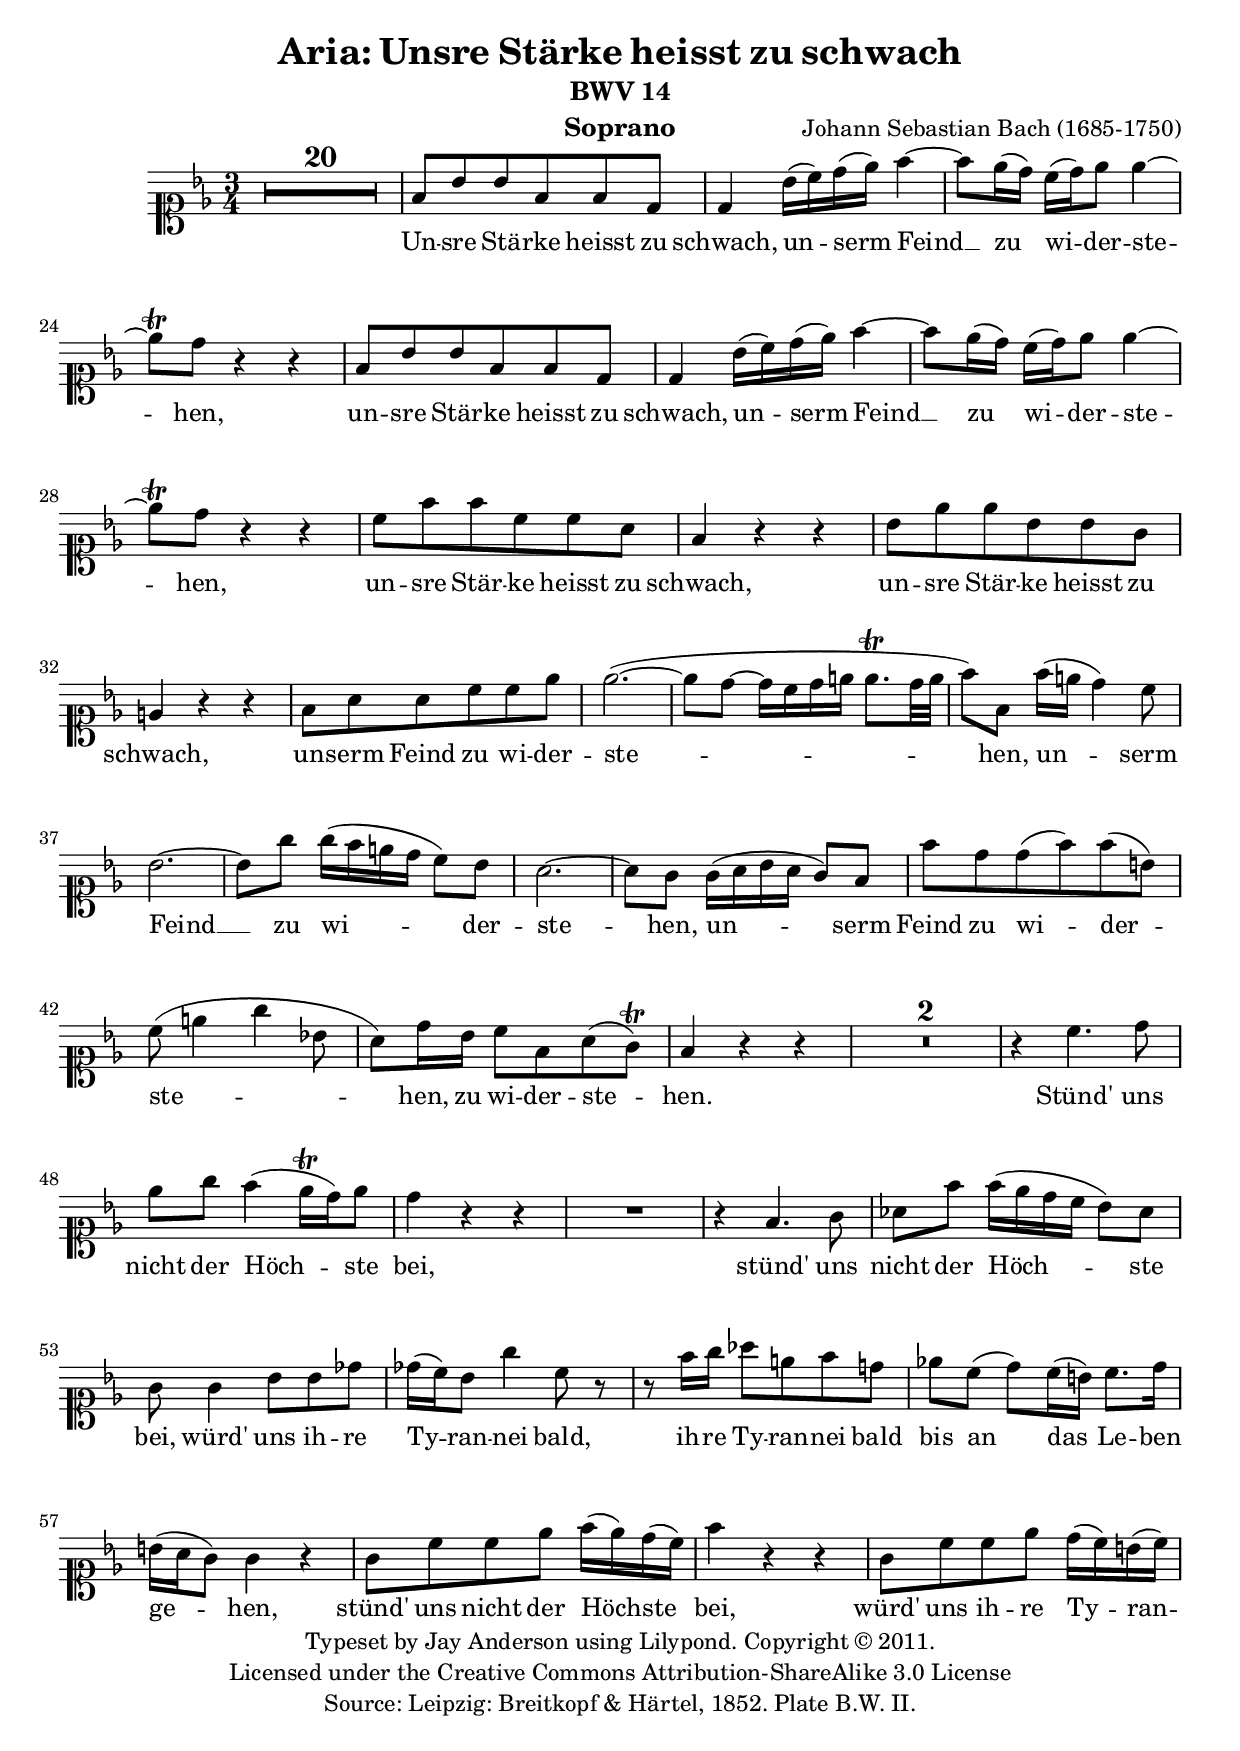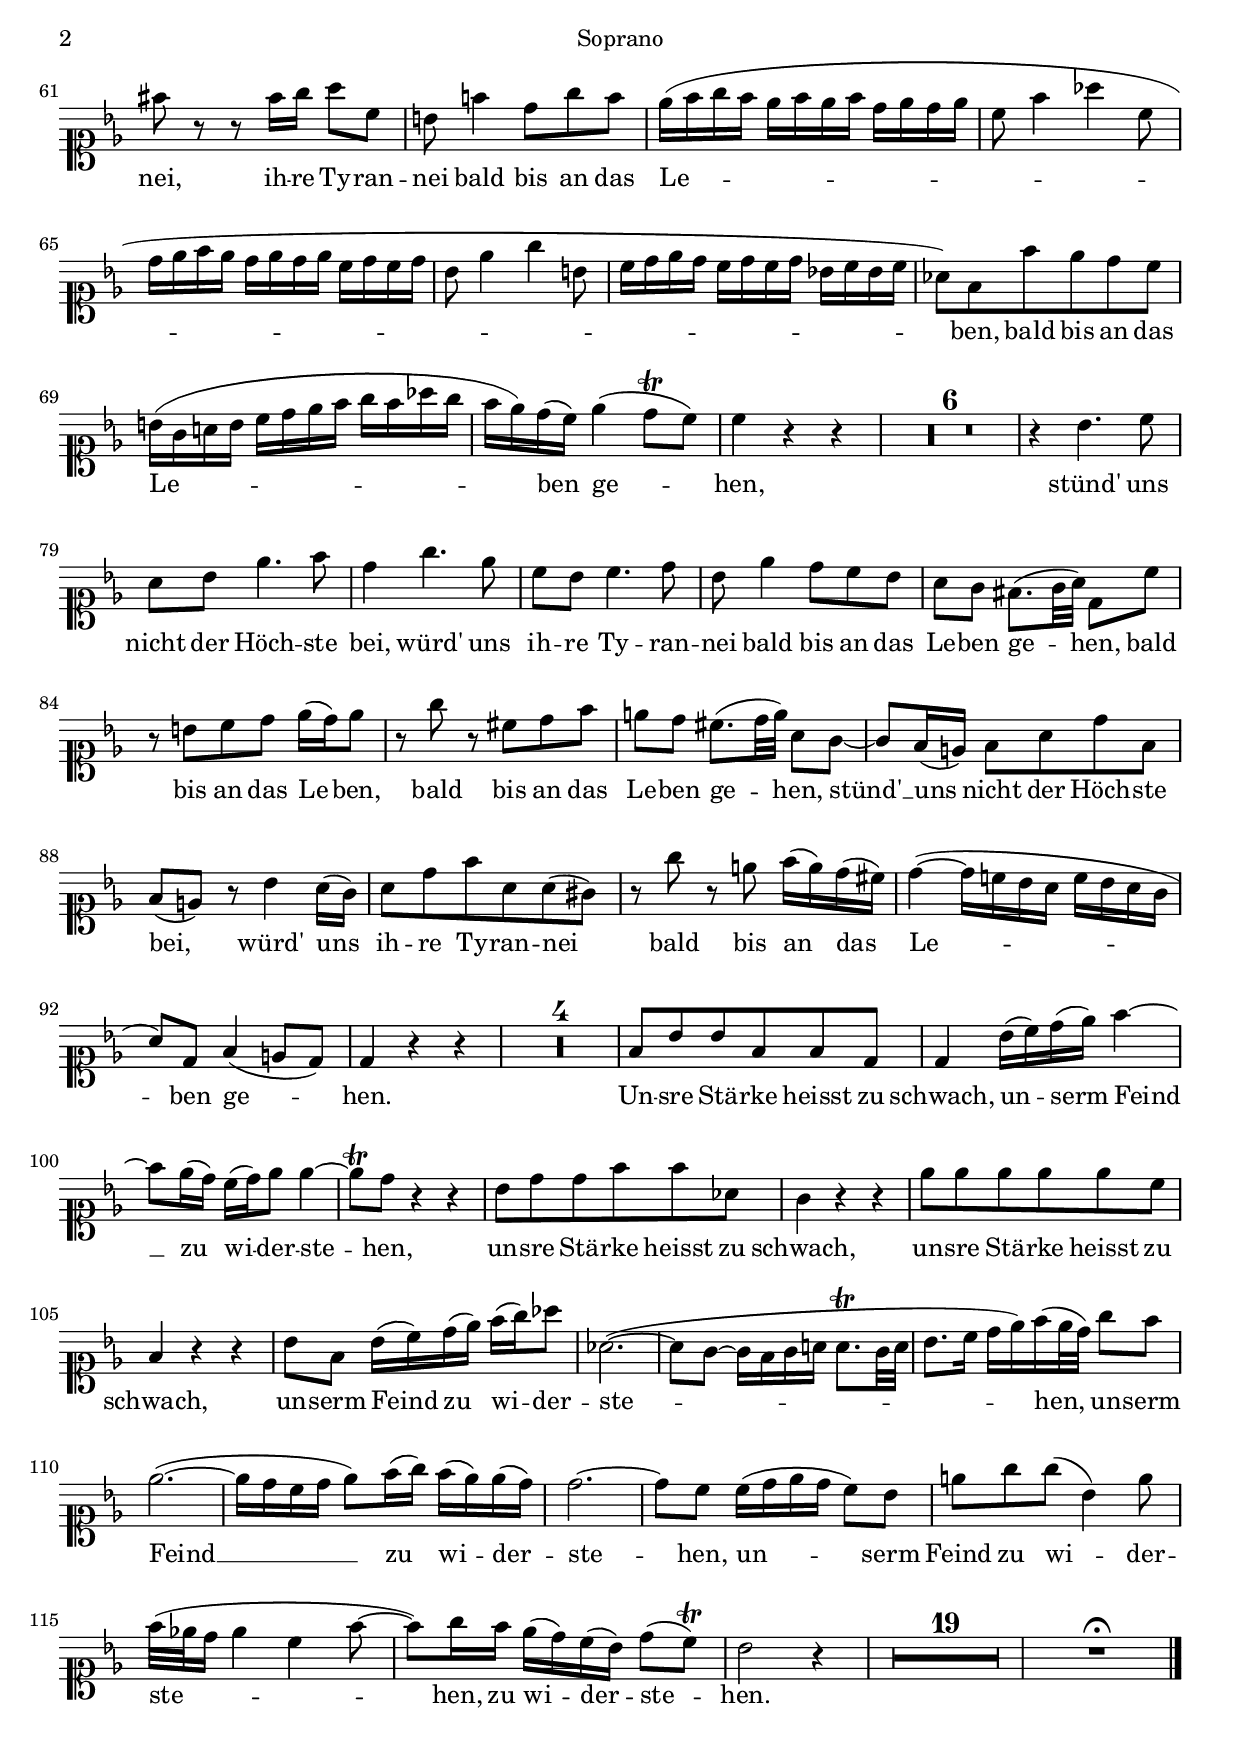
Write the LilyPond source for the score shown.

\version "2.13.46"

\include "defs.ily"
\version "2.13.46"

soprano = \relative c'
{
  \clef soprano
  \key bes \major
  R2.*20 |
  f8 bes bes f f d |
  d4 bes'16( c) d( ees) f4~ |
  f8 ees16( d) c( d) ees8 ees4~ |
  ees8\trill d r4 r |
  f,8 bes bes f f d |
  d4 bes'16( c) d( ees) f4~ |
  f8 ees16( d) c( d) ees8 ees4~ |
  ees8\trill d r4 r |
  c8 f f c c a |
  f4 r r |
  bes8 ees ees bes bes g |
  e4 r r |
  f8 a a c c ees |
  ees2.~( |
  ees8 d~ d16 c d e e8.\trill d32 e |
  f8) f, f'16( e d4) c8 |
  bes2.~ |
  bes8 g' g16( f e d c8) bes |
  a2.~ |
  a8 g g16( a bes a g8) f |
  f' d d( f) f( b,) |
  c( e4 g bes,8 |
  a8) d16 bes c8 f, a( g)\trill |
  f4 r r |
  R2.*2 |
  r4 c'4. d8 |
  ees g f4( ees16\trill d) ees8 |
  d4 r r |
  R2. |
  r4 f,4. g8 |
  aes f' f16( ees d c bes8) aes |
  g g4 bes8 bes des |
  des16( c) bes8 g'4 c,8 r |
  r f16 g aes8 e f d |
  ees c( d) c16( b) c8. d16 |
  b( a g8) g4 r |
  g8 c c ees f16( ees) d( c) |
  f4 r r |
  g,8 c c ees d16( c) b( c) |
  fis8 r r fis16 g a8 c, |
  b f'4 d8 g f |
  ees16( f g f ees f ees f d ees d ees |
  c8 f4 aes c,8 |
  d16 ees f ees d ees d ees c d c d |
  bes8 ees4 g b,8 |
  c16 d ees d c d c d bes c bes c |
  aes8) f f' ees d c |
  b16( g a b c d ees f g f aes g |
  f ees) d( c) ees4( d8\trill c) |
  c4 r r |
  R2.*6 |
  r4 bes4. c8 |
  a8 bes ees4. f8 |
  d4 g4. ees8 |
  c bes c4. d8 |
  bes ees4 d8 c bes |
  a g fis8.( g32 a) d,8 c' |
  r b c d ees16( d) ees8 |
  r g r cis, d f |
  e d cis8.( d32 e) a,8 g~ |
  g f16( e) f8 a d f, |
  f( e) r bes'4 a16( g) |
  a8 d f a, a( gis) |
  r g' r e f16( e) d( cis) |
  d4~( d16 c bes a c bes a g |
  a8) d, f4( e8 d) |
  d4 r r |
  R2.*4 |
  f8 bes bes f f d |
  d4 bes'16( c) d( ees) f4~ |
  f8 ees16( d) c( d) ees8 ees4~ |
  ees8\trill d r4 r |
  bes8 d d f f aes, |
  g4 r r |
  ees'8 ees ees ees ees c |
  f,4 r r |
  bes8 f bes16( c) d( ees) f( g) aes8 |
  aes,2.~( |
  aes8 g~ g16 f g a a8.\trill g32 a |
  bes8. c16 d ees) f( ees32 d) g8 f |
  ees2.~( |
  ees16 d c d ees8) f16( g) f( ees) ees( d) |
  d2.~ |
  d8 c c16( d ees d c8) bes |
  e g g( bes,4) e8 |
  f32( ees d16 ees4 c f8~ |
  f) g16 f ees( d) c( bes) d8( c)\trill |
  bes2 r4 |
  R2.*19 |
  R2.^\fermataMarkup |
}

words = \lyricmode
{
  Un -- sre Stä -- rke heisst zu schwach,
  un -- serm Feind __ zu wi -- der -- ste -- hen,
  un -- sre Stär -- ke heisst zu schwach,
  un -- serm Feind __ zu wi -- der -- ste -- hen,
  un -- sre Stär -- ke heisst zu schwach,
  un -- sre Stär -- ke heisst zu schwach,
  un -- serm Feind zu wi -- der -- ste -- hen,
  un -- serm Feind __ zu wi -- der -- ste -- hen,
  un -- serm Feind zu wi -- der -- ste -- hen, zu wi -- der -- ste -- hen.

  Stünd' uns nicht der Höch -- ste bei,
  stünd' uns nicht der Höch -- ste bei,
  würd' uns ih -- re Ty -- ran -- nei bald,
  ih -- re Ty -- ran -- nei bald bis an das Le -- ben ge -- hen,
  stünd' uns nicht der Höch -- ste bei,
  würd' uns ih -- re Ty -- ran -- nei,
  ih -- re Ty -- ran -- nei bald bis an das Le -- ben,
  bald bis an das Le -- ben ge -- hen,
  stünd' uns nicht der Höch -- ste bei,
  würd' uns ih -- re Ty -- ran -- nei
  bald bis an das Le -- ben ge -- hen,
  bald bis an das Le -- ben,
  bald bis an das Le -- ben ge -- hen,
  stünd' __ uns nicht der Höch -- ste bei,
  würd' uns ih -- re Ty -- ran -- nei
  bald bis an das Le -- ben ge -- hen.

  Un -- sre Stä -- rke heisst zu schwach,
  un -- serm Feind __ zu wi -- der -- ste -- hen,
  un -- sre Stä -- rke heisst zu schwach,
  un -- sre Stä -- rke heisst zu schwach,
  un -- serm Feind zu wi -- der -- ste -- hen,
  un -- serm Feind __ zu wi -- der -- ste -- hen,
  un -- serm Feind zu wi -- der -- ste -- hen,
  zu wi -- der -- ste -- hen.
}


instrument = \markup{Soprano}

\include "header.ily"

\score
{
  <<
    \new Staff \new Voice=soprano << \soprano \outline >>
    \new Lyrics \lyricsto soprano \words
  >>
}
